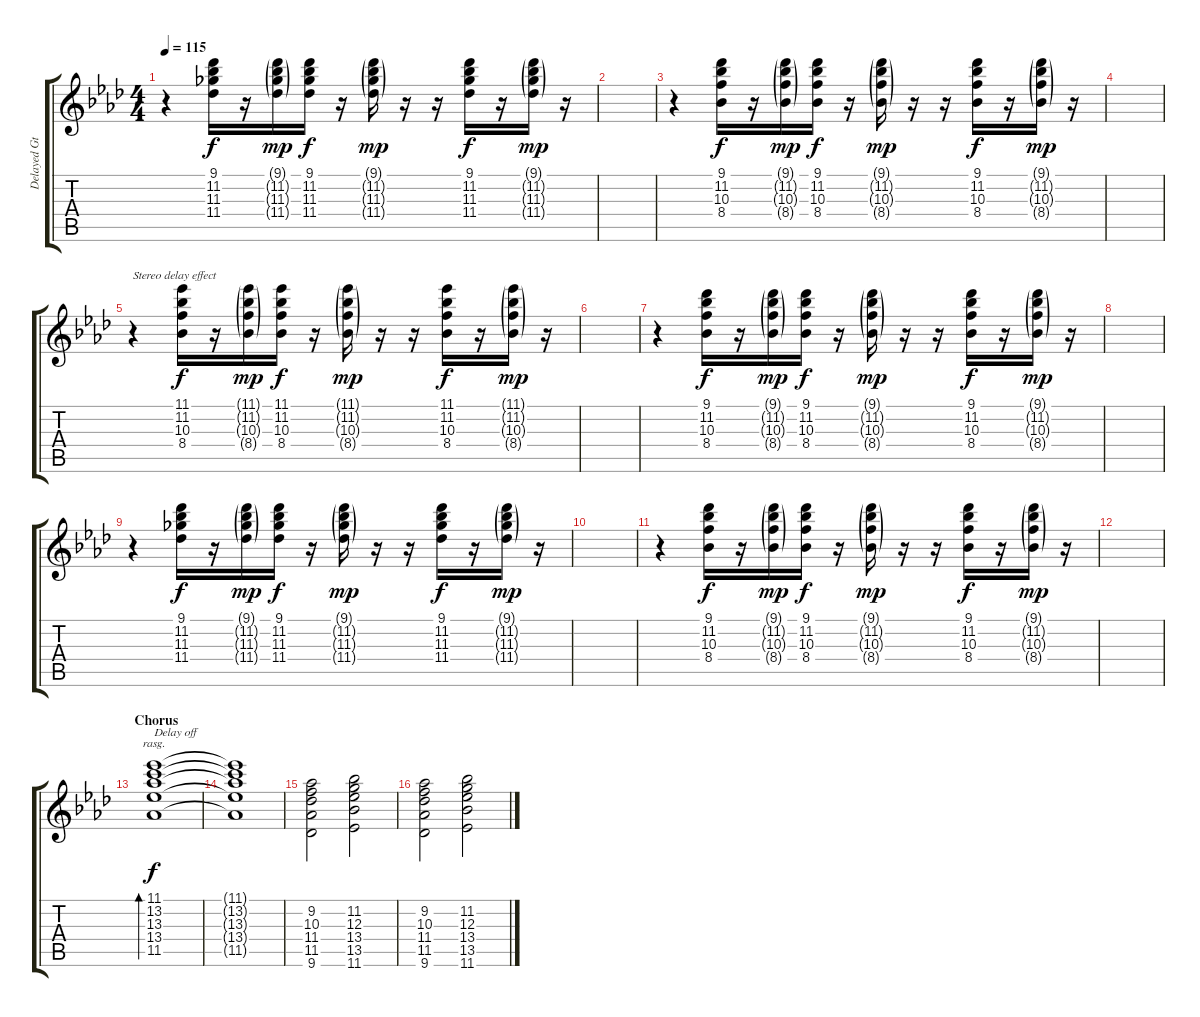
\track ("Delayed Gtr (Center)" "Delayed Gt") {instrument electricguitarclean}
\staff {score tabs}
\tuning (E4 B3 G3 D3 A2 E2) {hide}
\ts (4 4)
\tempo 115
\clef g2
\ks ab
r.4{dy mp} (9.1 11.2 11.3 11.4).16{dy f} r.16 (9.1{g} 11.2{g} 11.3{g} 11.4{g}).16{dy mp} (9.1 11.2 11.3 11.4).16{dy f} r.16 (9.1{g} 11.2{g} 11.3{g} 11.4{g}).16{dy mp} r.16 r.16 (9.1 11.2 11.3 11.4).16{dy f} r.16 (9.1{g} 11.2{g} 11.3{g} 11.4{g}).16{dy mp} r.16 |
|
r.4 (9.1 11.2 10.3 8.4).16{dy f} r.16 (9.1{g} 11.2{g} 10.3{g} 8.4{g}).16{dy mp} (9.1 11.2 10.3 8.4).16{dy f} r.16 (9.1{g} 11.2{g} 10.3{g} 8.4{g}).16{dy mp} r.16 r.16 (9.1 11.2 10.3 8.4).16{dy f} r.16 (9.1{g} 11.2{g} 10.3{g} 8.4{g}).16{dy mp} r.16 |
|
r.4{txt "Stereo delay effect"} (11.1 11.2 10.3 8.4).16{dy f} r.16 (11.1{g} 11.2{g} 10.3{g} 8.4{g}).16{dy mp} (11.1 11.2 10.3 8.4).16{dy f} r.16 (11.1{g} 11.2{g} 10.3{g} 8.4{g}).16{dy mp} r.16 r.16 (11.1 11.2 10.3 8.4).16{dy f} r.16 (11.1{g} 11.2{g} 10.3{g} 8.4{g}).16{dy mp} r.16 |
|
r.4 (9.1 11.2 10.3 8.4).16{dy f} r.16 (9.1{g} 11.2{g} 10.3{g} 8.4{g}).16{dy mp} (9.1 11.2 10.3 8.4).16{dy f} r.16 (9.1{g} 11.2{g} 10.3{g} 8.4{g}).16{dy mp} r.16 r.16 (9.1 11.2 10.3 8.4).16{dy f} r.16 (9.1{g} 11.2{g} 10.3{g} 8.4{g}).16{dy mp} r.16 |
|
r.4 (9.1 11.2 11.3 11.4).16{dy f} r.16 (9.1{g} 11.2{g} 11.3{g} 11.4{g}).16{dy mp} (9.1 11.2 11.3 11.4).16{dy f} r.16 (9.1{g} 11.2{g} 11.3{g} 11.4{g}).16{dy mp} r.16 r.16 (9.1 11.2 11.3 11.4).16{dy f} r.16 (9.1{g} 11.2{g} 11.3{g} 11.4{g}).16{dy mp} r.16 |
|
r.4 (9.1 11.2 10.3 8.4).16{dy f} r.16 (9.1{g} 11.2{g} 10.3{g} 8.4{g}).16{dy mp} (9.1 11.2 10.3 8.4).16{dy f} r.16 (9.1{g} 11.2{g} 10.3{g} 8.4{g}).16{dy mp} r.16 r.16 (9.1 11.2 10.3 8.4).16{dy f} r.16 (9.1{g} 11.2{g} 10.3{g} 8.4{g}).16{dy mp} r.16 |
|
\section ("" "Chorus")
(11.1 13.2 13.3 13.4 11.5).1{bd 120 rasg ii txt "Delay off" dy f} |
(11.1{t} 13.2{t} 13.3{t} 13.4{t} 11.5{t}).1 |
(9.2 10.3 11.4 11.5 9.6).2 (11.2 12.3 13.4 13.5 11.6).2 |
(9.2 10.3 11.4 11.5 9.6).2 (11.2 12.3 13.4 13.5 11.6).2
